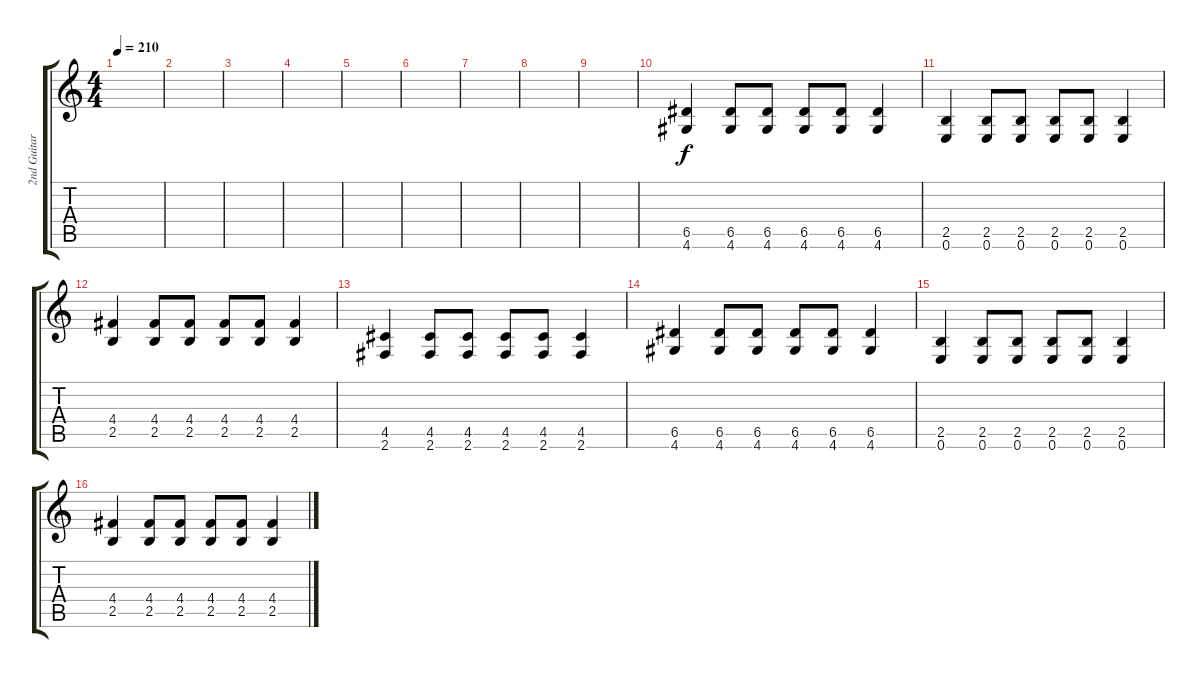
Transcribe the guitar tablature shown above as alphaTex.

\track ("2nd Guitar" "2nd Guitar") {instrument overdrivenguitar}
\staff {score tabs}
\tuning (E4 B3 G3 D3 A2 E2) {hide}
\ts (4 4)
\tempo 210
\clef g2
\ks c
|
|
|
|
|
|
|
|
|
(6.5 4.6).4 (6.5 4.6).8 (6.5 4.6).8 (6.5 4.6).8 (6.5 4.6).8 (6.5 4.6).4 |
(2.5 0.6).4 (2.5 0.6).8 (2.5 0.6).8 (2.5 0.6).8 (2.5 0.6).8 (2.5 0.6).4 |
(4.4 2.5).4 (4.4 2.5).8 (4.4 2.5).8 (4.4 2.5).8 (4.4 2.5).8 (4.4 2.5).4 |
(4.5 2.6).4 (4.5 2.6).8 (4.5 2.6).8 (4.5 2.6).8 (4.5 2.6).8 (4.5 2.6).4 |
(6.5 4.6).4 (6.5 4.6).8 (6.5 4.6).8 (6.5 4.6).8 (6.5 4.6).8 (6.5 4.6).4 |
(2.5 0.6).4 (2.5 0.6).8 (2.5 0.6).8 (2.5 0.6).8 (2.5 0.6).8 (2.5 0.6).4 |
(4.4 2.5).4 (4.4 2.5).8 (4.4 2.5).8 (4.4 2.5).8 (4.4 2.5).8 (4.4 2.5).4
